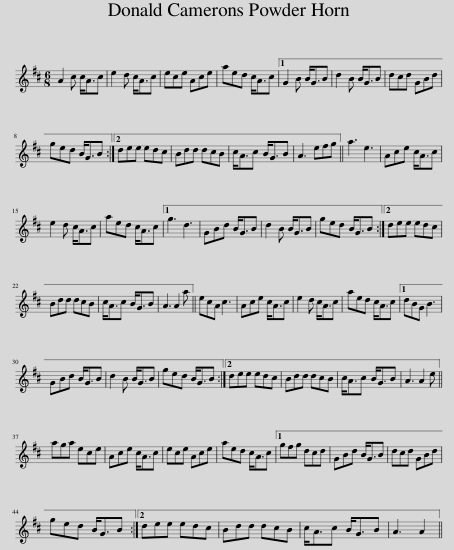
X:1
L:1/8
M:6/8
I:linebreak $
K:D
V:1 treble
V:1
 A2 c c<Ac | e2 d c<Ac | ece Ace | aed c<Ac |1 G2 B B<GB | %5
 d2 B B<GB | dcd GBd |$ ged B<GB :|2 dee edc | Bdd dcB | %10
 c<Ac B<GB | A3 efg || a3 e3 | Ace c<Ac |$ e2 d c<Ac | %15
 aed c<Ac |1 g3 d3 | GBd B<GB | d2 B B<GB | ged B<GB :|2 %20
 dee edc |$ Bdd dcB | c<Ac B<GB | A3 A2 a || ecA c3 | %25
 Ace c<Ac | e2 d c<Ac | aed c<Ac |1 dBG B3 |$ GBd B<GB | %30
 d2 B B<GB | ged B<GB :|2 dee edc | Bdd dcB | c<Ac B<GB | %35
 A3 A2 e ||$ aga ece | Ace c<Ac | ece Ace | aed c<Ac |1 %40
 gfg dcd | GBd B<GB | dcd GBd |$ ged B<GB :|2 dee edc | %45
 Bdd dcB | c<Ac B<GB | A3 A2 || %48
